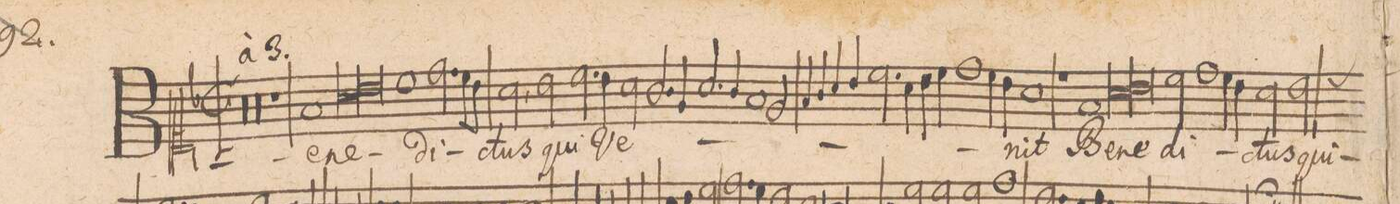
**kern	**text
*I"CANTVS.	*
*clefC1	*
*k[b-]	*
*met(C|)	*
*M2/1	*
=41||	=41||
*M2/1	*
*met(C|)	*
00r	.
=42-	=42-
=43-	=43-
00r	.
=44-	=44-
=45-	=45-
1r	.
1f	Be-
=46-	=46-
*lig	*
1a	-ne-
1b-	.
*Xlig	*
=47-	=47-
1cc	-di-
2.dd\	.
8cc\L	.
8b-\J	.
=48-	=48-
2a,\	-ctus
2b-\	qui
2.cc\	Ve-
4b-\	.
=49-	=49-
2a\	.
2.g/	.
4e/	.
2.a/	.
=50-	=50-
4g/	.
1f	.
2e/	.
=51-	=51-
4f/	.
4g/	.
4a/	.
4b-/	.
2.cc\	.
4a\	.
=52-	=52-
4b-\	.
4cc\	.
1dd	.
4cc\	.
4b-\	.
=53-	=53-
1a	-nit
1rdd	.
=54-	=54-
1f	Be-
*lig	*
1a	-ne-
=55-	=55-
1b-	.
*Xlig	*
2cc\	-di-
1dd	.
=56-	=56-
4cc\	.
4b-\	.
2a\	-ctus
*custos:cc	*
2b-\	qui
*-	*-
